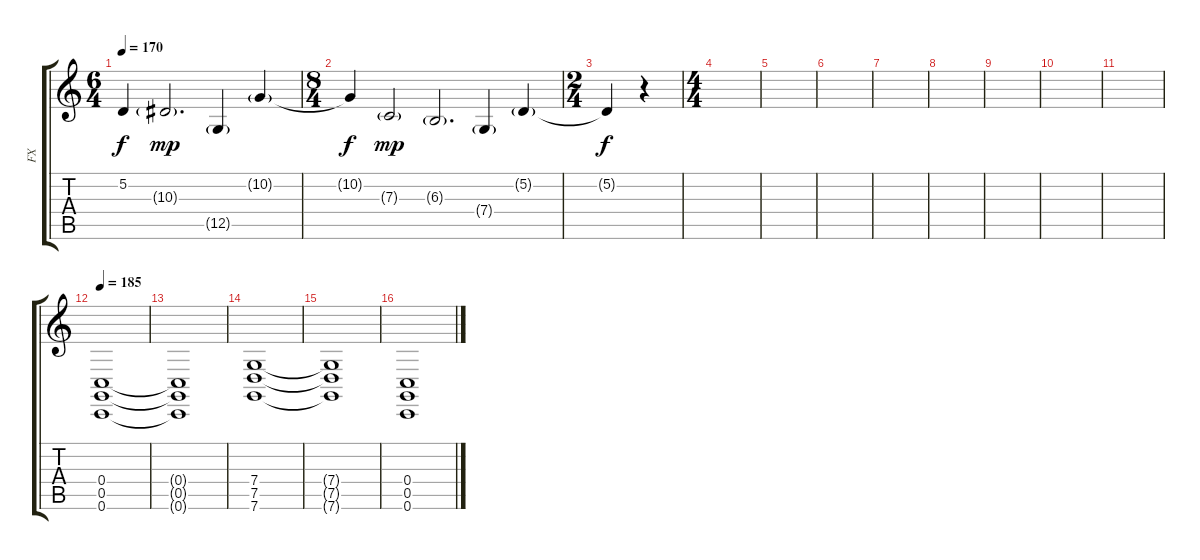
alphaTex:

\track ("FX" "FX") {instrument stringensemble2}
\staff {score tabs}
\tuning (D4 A3 F3 C3 G2 C2) {hide}
\ts (6 4)
\tempo 170
\clef g2
\ks c
5.2{t}.4{dy f} 10.3{g}.2{d dy mp} 12.5{g}.4 10.2{g}.4 |
\ts (8 4)
10.2{t}.4{dy f} 7.3{g}.2{dy mp} 6.3{g}.2{d} 7.4{g}.4 5.2{g}.4 |
\ts (2 4)
5.2{t}.4{dy f} r.4 |
\ts (4 4)
|
|
|
|
|
|
|
|
\tempo 185
(0.4 0.5 0.6).1{volume 12 instrument stringensemble2} |
(0.4{t} 0.5{t} 0.6{t}).1 |
(7.4 7.5 7.6).1 |
(7.4{t} 7.5{t} 7.6{t}).1 |
(0.4 0.5 0.6).1
